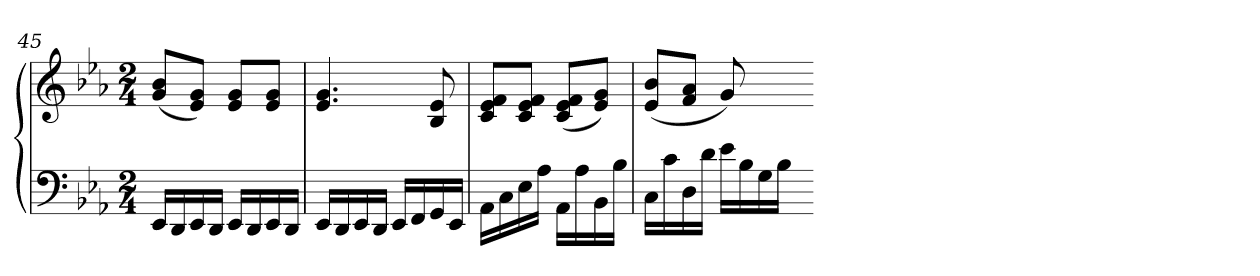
**kern	**kern
*part1	*part1
*staff2	*staff1
*clefF4	*clefG2
*k[b-e-a-]	*k[b-e-a-]
*E-:	*E-:
*M2/4	*M2/4
=45	=45
16EE-LL	(8g 8b-L
16DD	.
16EE-	8e- 8gJ)
16DDJJ	.
16EE-LL	8e- 8gL
16DD	.
16EE-	8e- 8gJ
16DDJJ	.
=46	=46
16EE-LL	4.e- 4.g
16DD	.
16EE-	.
16DDJJ	.
16EE-LL	.
16FF	.
16GG	8B- 8e-
16EE-JJ	.
=47	=47
16AA-LL	8c 8e- 8fL
16C	.
16E-	8c 8e- 8fJ
16A-JJ	.
16AA-LL	(8c 8e- 8fL
16A-	.
16BB-	8e- 8gJ)
16B-JJ	.
=48	=48
16CLL	(8e- 8b-L
16c	.
16D	8f 8a-J
16dJJ	.
16e-LL	8g)
16B-	.
16G	16ryy
16B-JJ	8ryy
16ryy	.
=-	=-
*-	*-
